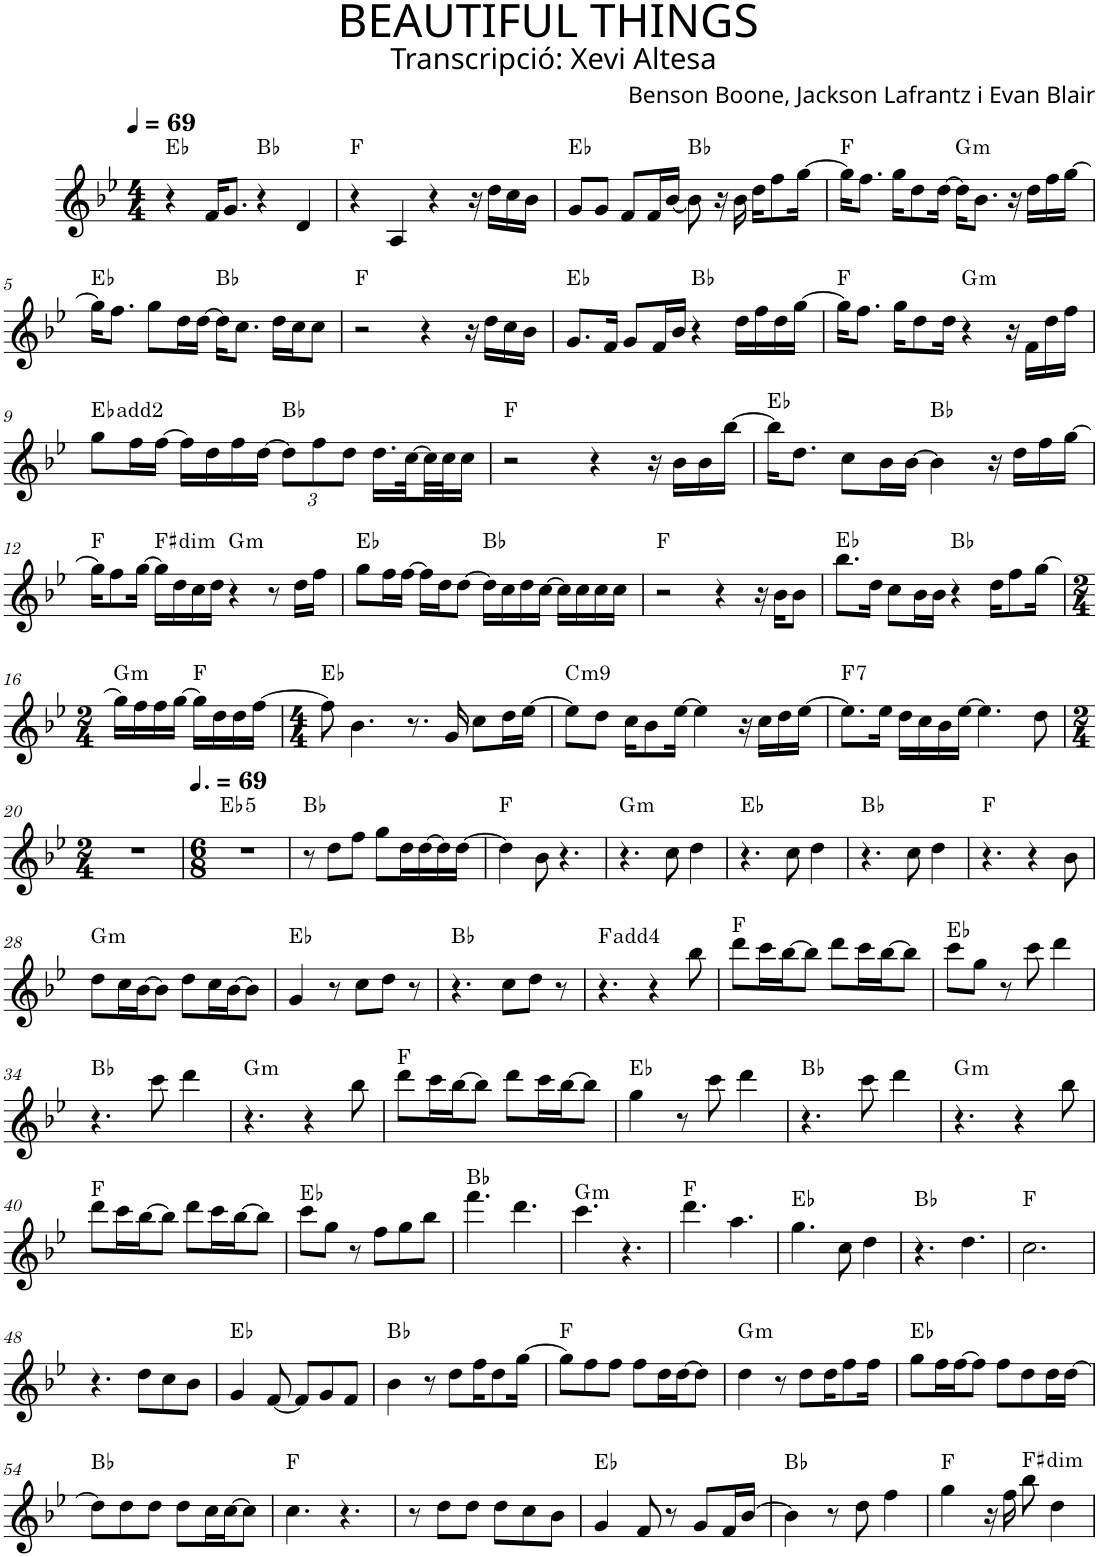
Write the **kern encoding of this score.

**kern	**harte
*part1	*part1
*staff1	*
*I"P1	*
*clefG2	*
*k[b-e-]	*
*B-:	*
*M4/4	*
*MM69	*
=1	=1
4r	Eb:maj
16f/KL	.
8.g/J	.
4r	Bb:maj
4d/	.
=2	=2
4r	F:maj
4A/	.
4r	.
16r	.
16dd\LL	.
16cc\	.
16b-\JJ	.
=3	=3
8g/L	Eb:maj
8g/J	.
8f/L	.
16f/L	.
[<16b-/JJ	.
8b-\]	Bb:maj
16r	.
16b-\	.
16dd\KL	.
8ff\	.
[>16gg\Jk	.
=4	=4
16gg\KL]	F:maj
8.ff\J	.
16gg\KL	.
8dd\	.
[>16dd\Jk	.
!	!LO:H:kt=m
16dd\KL]	G:min
8.b-\J	.
16r	.
16dd\LL	.
16ff\	.
[>16gg\JJ	.
!!LO:LB:g=z
=5	=5
16gg\KL]	Eb:maj
8.ff\J	.
8gg\L	.
16dd\L	.
[>16dd\JJ	.
16dd\KL]	Bb:maj
8.cc\J	.
16dd\LL	.
16cc\J	.
8cc\J	.
=6	=6
2r	F:maj
4r	.
16r	.
16dd\LL	.
16cc\	.
16b-\JJ	.
=7	=7
8.g/L	Eb:maj
16f/Jk	.
8g/L	.
16f/L	.
16b-/JJ	.
4r	Bb:maj
16dd\LL	.
16ff\	.
16dd\	.
[>16gg\JJ	.
=8	=8
16gg\KL]	F:maj
8.ff\J	.
16gg\KL	.
8dd\	.
16dd\Jk	.
!	!LO:H:kt=m
4r	G:min
16r	.
16f\LL	.
16dd\	.
16ff\JJ	.
!!LO:LB:g=z
=9	=9
8gg\L	Eb:maj(2)
16ff\L	.
[>16ff\JJ	.
16ff\LL]	.
16dd\	.
16ff\	.
[>16dd\JJ	.
*Xbrackettup	*
12dd\L]	Bb:maj
12ff\	.
12dd\J	.
16.dd\LL	.
[>32cc\JL	.
32cc\LL]	.
32cc\J	.
16cc\JJ	.
=10	=10
2r	F:maj
4r	.
16r	.
16b-\LL	.
16b-\	.
[>16bb-\JJ	.
=11	=11
16bb-\KL]	Eb:maj
8.dd\J	.
8cc\L	.
16b-\L	.
[>16b-\JJ	.
4b-\]	Bb:maj
16r	.
16dd\LL	.
16ff\	.
[>16gg\JJ	.
!!LO:LB:g=z
=12	=12
16gg\KL]	F:maj
8ff\	.
[>16gg\Jk	.
!	!LO:H:kt=dim
16gg\LL]	F#:dim
16dd\	.
16cc\	.
16dd\JJ	.
!	!LO:H:kt=m
4r	G:min
8r	.
16dd\LL	.
16ff\JJ	.
=13	=13
8gg\L	Eb:maj
16ff\L	.
[>16ff\JJ	.
16ff\LL]	.
16dd\J	.
[>8dd\J	.
16dd\LL]	Bb:maj
16cc\	.
16dd\	.
[>16cc\JJ	.
16cc\LL]	.
16cc\	.
16cc\	.
16cc\JJ	.
=14	=14
2r	F:maj
4r	.
16r	.
16b-\KL	.
8b-\J	.
=15	=15
8.bb-\L	Eb:maj
16dd\Jk	.
8cc\L	.
16b-\L	.
16b-\JJ	.
4r	Bb:maj
16dd\KL	.
8ff\	.
[>16gg\Jk	.
!!LO:LB:g=z
=16	=16
*M2/4	*
!	!LO:H:kt=m
16gg\LL]	G:min
16ff\	.
16ff\	.
[>16gg\JJ	.
16gg\LL]	F:maj
16dd\	.
16dd\	.
[>16ff\JJ	.
=17	=17
*M4/4	*
8ff\]	Eb:maj
4.b-\	.
8.r	.
16g/	.
8cc\L	.
16dd\L	.
[>16ee-\JJ	.
=18	=18
!	!LO:H:kt=m9
8ee-\L]	C:min9
8dd\J	.
16cc\KL	.
8b-\	.
[>16ee-\Jk	.
4ee-\]	.
16r	.
16cc\LL	.
16dd\	.
[>16ee-\JJ	.
=19	=19
!	!LO:H:kt=7
8.ee-\L]	F:7
16ee-\Jk	.
16dd\LL	.
16cc\	.
16b-\	.
[>16ee-\JJ	.
4.ee-\]	.
8dd\	.
!!LO:LB:g=z
=20	=20
*M2/4	*
2r	.
=21	=21
*M6/8	*
*MM104	*
!	!LO:H:kt=5
2.r	Eb:(1,5)
=22	=22
8r	Bb:maj
8dd\L	.
8ff\J	.
8gg\L	.
16dd\L	.
[>16dd\	.
16dd\]	.
[>16dd\JJ	.
=23	=23
4dd\]	F:maj
8b-\	.
4.r	.
=24	=24
!	!LO:H:kt=m
4.r	G:min
8cc\	.
4dd\	.
=25	=25
4.r	Eb:maj
8cc\	.
4dd\	.
=26	=26
4.r	Bb:maj
8cc\	.
4dd\	.
=27	=27
4.r	F:maj
4r	.
8b-\	.
!!LO:LB:g=z
=28	=28
!	!LO:H:kt=m
8dd\L	G:min
16cc\L	.
[>16b-\J	.
8b-\J]	.
8dd\L	.
16cc\L	.
[>16b-\J	.
8b-\J]	.
=29	=29
4g/	Eb:maj
8r	.
8cc\L	.
8dd\J	.
8r	.
=30	=30
4.r	Bb:maj
8cc\L	.
8dd\J	.
8r	.
=31	=31
4.r	F:maj(4)
4r	.
8bb-\	.
=32	=32
8ddd\L	F:maj
16ccc\L	.
[>16bb-\J	.
8bb-\J]	.
8ddd\L	.
16ccc\L	.
[>16bb-\J	.
8bb-\J]	.
=33	=33
8ccc\L	Eb:maj
8gg\J	.
8r	.
8ccc\	.
4ddd\	.
!!LO:LB:g=z
=34	=34
4.r	Bb:maj
8ccc\	.
4ddd\	.
=35	=35
!	!LO:H:kt=m
4.r	G:min
4r	.
8bb-\	.
=36	=36
8ddd\L	F:maj
16ccc\L	.
[>16bb-\J	.
8bb-\J]	.
8ddd\L	.
16ccc\L	.
[>16bb-\J	.
8bb-\J]	.
=37	=37
4gg\	Eb:maj
8r	.
8ccc\	.
4ddd\	.
=38	=38
4.r	Bb:maj
8ccc\	.
4ddd\	.
=39	=39
!	!LO:H:kt=m
4.r	G:min
4r	.
8bb-\	.
!!LO:LB:g=z
=40	=40
8ddd\L	F:maj
16ccc\L	.
[>16bb-\J	.
8bb-\J]	.
8ddd\L	.
16ccc\L	.
[>16bb-\J	.
8bb-\J]	.
=41	=41
8ccc\L	Eb:maj
8gg\J	.
8r	.
8ff\L	.
8gg\	.
8bb-\J	.
=42	=42
4.fff\	Bb:maj
4.ddd\	.
=43	=43
!	!LO:H:kt=m
4.ccc\	G:min
4.r	.
=44	=44
4.ddd\	F:maj
4.aa\	.
=45	=45
4.gg\	Eb:maj
8cc\	.
4dd\	.
=46	=46
4.r	Bb:maj
4.dd\	.
=47	=47
2.cc\	F:maj
!!LO:LB:g=z
=48	=48
4.r	.
8dd\L	.
8cc\	.
8b-\J	.
=49	=49
4g/	Eb:maj
[8f/	.
8f/L]	.
8g/	.
8f/J	.
=50	=50
4b-\	Bb:maj
8r	.
8dd\L	.
16ff\K	.
8dd\	.
[16gg\Jk	.
=51	=51
8gg\L]	F:maj
8ff\	.
8ff\J	.
8ff\L	.
16dd\L	.
[16dd\J	.
8dd\J]	.
=52	=52
!	!LO:H:kt=m
4dd\	G:min
8r	.
8dd\L	.
16dd\K	.
8ff\	.
16ff\Jk	.
=53	=53
8gg\L	Eb:maj
16ff\L	.
[16ff\J	.
8ff\J]	.
8ff\L	.
8dd\	.
16dd\L	.
[16dd\JJ	.
!!LO:LB:g=z
=54	=54
8dd\L]	Bb:maj
8dd\	.
8dd\J	.
8dd\L	.
16cc\L	.
[16cc\J	.
8cc\J]	.
=55	=55
4.cc\	F:maj
4.r	.
=56	=56
8r	.
8dd\L	.
8dd\J	.
8dd\L	.
8cc\	.
8b-\J	.
=57	=57
4g/	Eb:maj
8f/	.
8r	.
8g/L	.
16f/L	.
[16b-/JJ	.
=58	=58
4b-\]	Bb:maj
8r	.
8dd\	.
4ff\	.
=59	=59
4gg\	F:maj
16r	.
16ff\	.
!	!LO:H:kt=dim
8bb-\	F#:dim
4dd\	.
=	=
*-	*-
